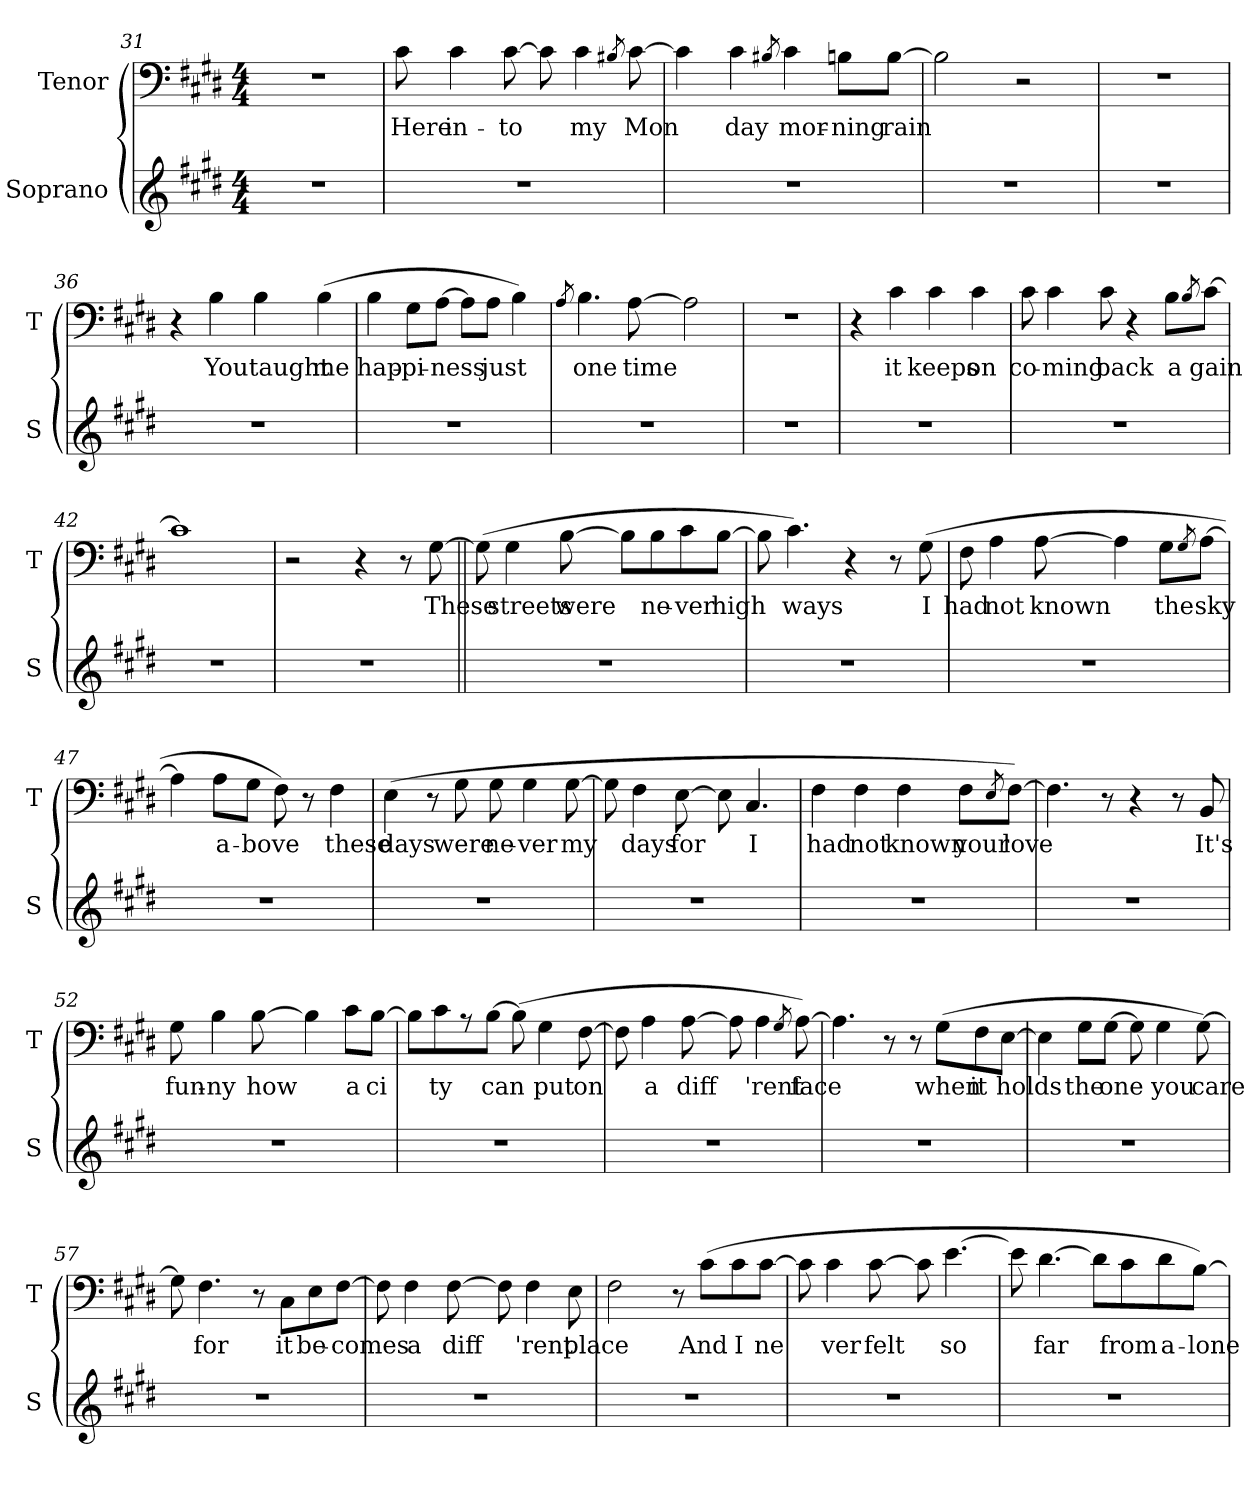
**kern	**kern	**text
*part2	*part1	*part1
*staff2	*staff1	*staff1
*I"Soprano	*I"Tenor	*
*I'S	*I'T	*
*clefG2	*clefF4	*
*k[f#c#g#d#]	*k[f#c#g#d#]	*
*E:	*E:	*
*M4/4	*M4/4	*
=31	=31	=31
1r	1r	.
=32	=32	=32
!	!	!LO:LY:b
1r	8c#\	Here
!	!	!LO:LY:b
.	4c#\	in-
!	!	!LO:LY:b
.	[8c#\	-to
.	8c#\]	.
!	!	!LO:LY:b
.	4c#\	my
.	8qB#X/	.
!	!	!LO:LY:b
.	[8c#\	Mon
=33	=33	=33
1r	4c#\]	.
!	!	!LO:LY:b
.	4c#\	day
.	8qB#X/	.
!	!	!LO:LY:b
.	4c#\	mor-
!	!	!LO:LY:b
.	8Bn\L	-ning
!	!	!LO:LY:b
.	[8B\J	rain
!!LO:PB:g=z
=34	=34	=34
1r	2B\]	.
.	2r	.
=35	=35	=35
1r	1r	.
=36	=36	=36
1r	4r	.
!	!	!LO:LY:b
.	4B\	You
!	!	!LO:LY:b
.	4B\	taught
!	!	!LO:LY:b
.	(>4B\	me
=37	=37	=37
!	!	!LO:LY:b
1r	4B\	hap-
!	!	!LO:LY:b
.	8G#\L	-pi-
!	!	!LO:LY:b
.	[8A\J	-ness
.	8A\L]	.
!	!	!LO:LY:b
.	8A\J	just
.	4B\)	.
=38	=38	=38
.	8qA/	.
!	!	!LO:LY:b
1r	4.B\	one
!	!	!LO:LY:b
.	[8A\	time
.	2A\]	.
=39	=39	=39
1r	1r	.
!!LO:PB:g=z
=40	=40	=40
1r	4r	.
!	!	!LO:LY:b
.	4c#\	it
!	!	!LO:LY:b
.	4c#\	keeps
!	!	!LO:LY:b
.	4c#\	on
=41	=41	=41
!	!	!LO:LY:b
1r	8c#\	co-
!	!	!LO:LY:b
.	4c#\	-ming
!	!	!LO:LY:b
.	8c#\	back
.	4r	.
!	!	!LO:LY:b
.	8B\L	a
.	8qB/	.
!	!	!LO:LY:b
.	[8c#\J	gain
=42	=42	=42
1r	1c#]	.
=43	=43	=43
1r	2r	.
.	4r	.
.	8r	.
!	!	!LO:LY:b
.	[8G#\	These
!!LO:LB:g=z
=44||	=44||	=44||
1r	(>8G#\]	.
!	!	!LO:LY:b
.	4G#\	streets
!	!	!LO:LY:b
.	[8B\	were
.	8B\L]	.
!	!	!LO:LY:b
.	8B\	ne-
!	!	!LO:LY:b
.	8c#\	-ver
!	!	!LO:LY:b
.	[8B\J	high
=45	=45	=45
1r	8B\]	.
!	!	!LO:LY:b
.	4.c#\)	ways
.	4r	.
.	8r	.
!	!	!LO:LY:b
.	(>8G#\	I
=46	=46	=46
!	!	!LO:LY:b
1r	8F#\	had
!	!	!LO:LY:b
.	4A\	not
!	!	!LO:LY:b
.	[8A\	known
.	4A\]	.
!	!	!LO:LY:b
.	8G#\L	the
.	8qG#/	.
!	!	!LO:LY:b
.	[8A\J	sky
=47	=47	=47
1r	4A\]	.
!	!	!LO:LY:b
.	8A\L	a-
!	!	!LO:LY:b
.	8G#\J	-bove
.	8F#\)	.
.	8r	.
!	!	!LO:LY:b
.	4F#\	these
!!LO:LB:g=z
=48	=48	=48
!	!	!LO:LY:b
1r	(>4E\	days
.	8r	.
!	!	!LO:LY:b
.	8G#\	were
!	!	!LO:LY:b
.	8G#\	ne-
!	!	!LO:LY:b
.	4G#\	-ver
!	!	!LO:LY:b
.	[8G#\	my
=49	=49	=49
1r	8G#\]	.
!	!	!LO:LY:b
.	4F#\	days
!	!	!LO:LY:b
.	[8E\	for
.	8E\]	.
!	!	!LO:LY:b
.	4.C#/	I
=50	=50	=50
!	!	!LO:LY:b
1r	4F#\	had
!	!	!LO:LY:b
.	4F#\	not
!	!	!LO:LY:b
.	4F#\	known
!	!	!LO:LY:b
.	8F#\L	your
.	8qE/	.
!	!	!LO:LY:b
.	[8F#\J)	love
=51	=51	=51
1r	4.F#\]	.
.	8r	.
.	4r	.
.	8r	.
!	!	!LO:LY:b
.	8BB/	It's
!!LO:LB:g=z
=52	=52	=52
!	!	!LO:LY:b
1r	8G#\	fun-
!	!	!LO:LY:b
.	4B\	-ny
!	!	!LO:LY:b
.	[8B\	how
.	4B\]	.
!	!	!LO:LY:b
.	8c#\L	a
!	!	!LO:LY:b
.	[8B\J	ci
=53	=53	=53
1r	8B\L]	.
!	!	!LO:LY:b
.	8c#\	ty
.	8r	.
!	!	!LO:LY:b
.	[8B\J	can
.	(>8B\]	.
!	!	!LO:LY:b
.	4G#\	put
!	!	!LO:LY:b
.	[8F#\	on
=54	=54	=54
1r	8F#\]	.
!	!	!LO:LY:b
.	4A\	a
!	!	!LO:LY:b
.	[8A\	diff
.	8A\]	.
!	!	!LO:LY:b
.	4A\	'rent
.	8qG#/	.
!	!	!LO:LY:b
.	[8A\)	face
=55	=55	=55
1r	4.A\]	.
.	8r	.
.	8r	.
!	!	!LO:LY:b
.	(>8G#\L	when
!	!	!LO:LY:b
.	8F#\	it
!	!	!LO:LY:b
.	[8E\J	holds
!!LO:LB:g=z
=56	=56	=56
1r	4E\]	.
!	!	!LO:LY:b
.	8G#\L	the
!	!	!LO:LY:b
.	[8G#\J	one
.	8G#\]	.
!	!	!LO:LY:b
.	4G#\	you
!	!	!LO:LY:b
.	[8G#\)	care
!!LO:PB:g=z
=57	=57	=57
1r	8G#\]	.
!	!	!LO:LY:b
.	4.F#\	for
.	8r	.
!	!	!LO:LY:b
.	8C#\L	it
!	!	!LO:LY:b
.	8E\	be-
!	!	!LO:LY:b
.	[8F#\J	-comes
=58	=58	=58
1r	8F#\]	.
!	!	!LO:LY:b
.	4F#\	a
!	!	!LO:LY:b
.	[8F#\	diff
.	8F#\]	.
!	!	!LO:LY:b
.	4F#\	'rent
!	!	!LO:LY:b
.	8E\	place
=59	=59	=59
1r	2F#\	.
.	8r	.
!	!	!LO:LY:b
.	(>8c#\L	And
!	!	!LO:LY:b
.	8c#\	I
!	!	!LO:LY:b
.	[8c#\J	ne
=60	=60	=60
1r	8c#\]	.
!	!	!LO:LY:b
.	4c#\	ver
!	!	!LO:LY:b
.	[8c#\	felt
.	8c#\]	.
!	!	!LO:LY:b
.	[4.e\	so
!!LO:PB:g=z
=61	=61	=61
1r	8e\]	.
!	!	!LO:LY:b
.	[4.d#\	far
.	8d#\L]	.
!	!	!LO:LY:b
.	8c#\	from
!	!	!LO:LY:b
.	8d#\	a-
!	!	!LO:LY:b
.	[8B\J)	-lone
=	=	=
*-	*-	*-
